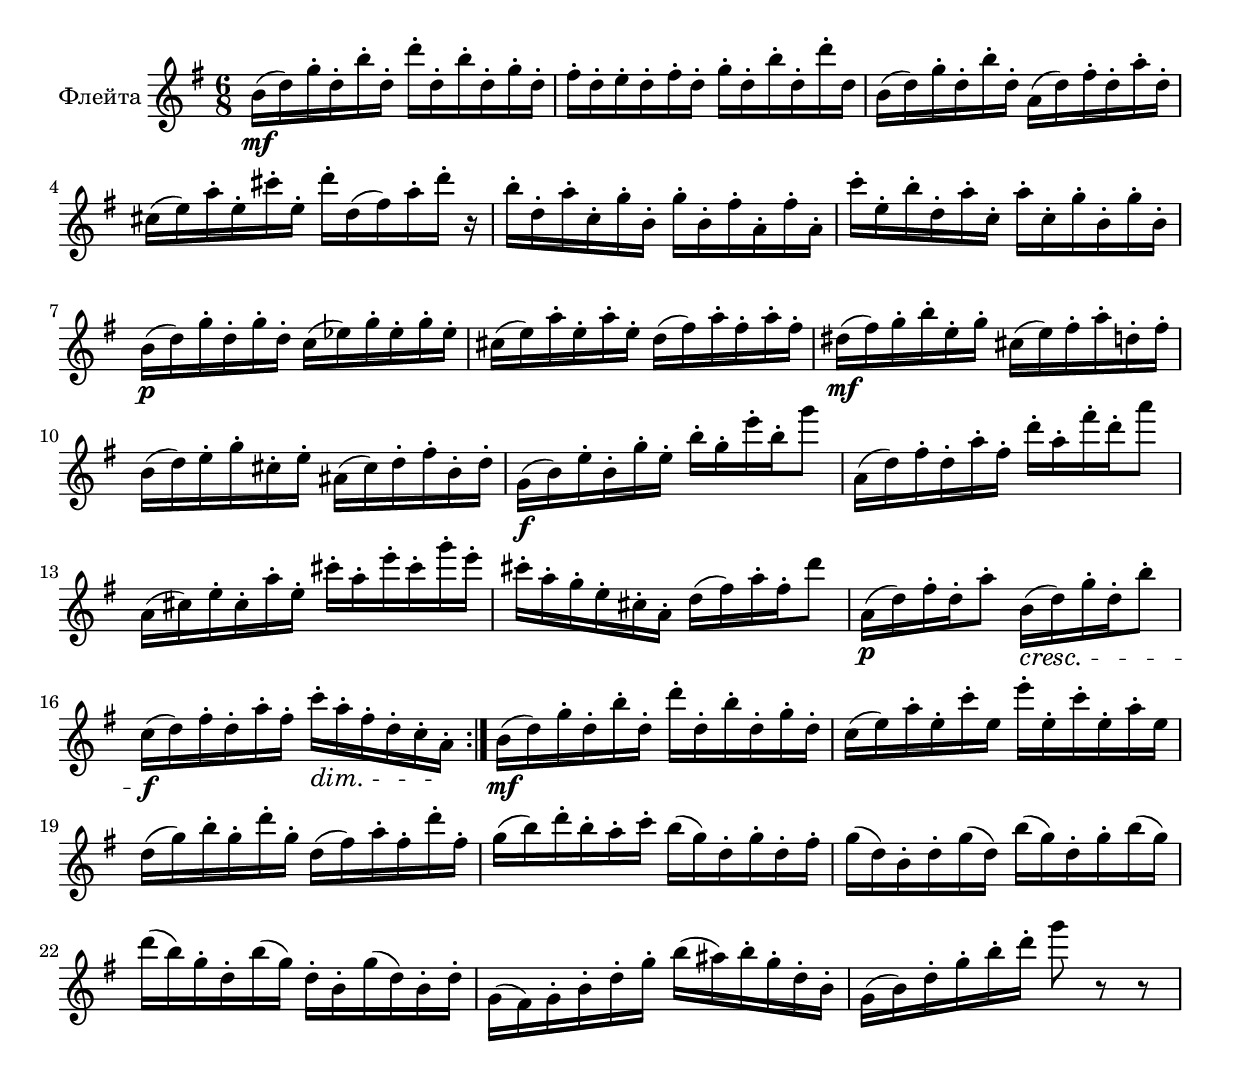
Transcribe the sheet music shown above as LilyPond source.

\version "2.24.2"

\header {
  % Удалить строку версии LilyPond 
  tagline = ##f
}

global = {
  \key g \major
  \autoBeamOn
  \time 6/8
  \repeat volta 2 {
  b16(\mf d) g-. d-. b'-. d,-. d'-. d,-. b'-. d,-. g-. d-.  |
  fis-. d-. e-. d-. fis-. d-. g-. d-. b'-. d,-. d'-. d, |
  b( d) g-. d-. b'-. d,-. a( d) fis-. d-. a'-. d,-. |
  cis( e) a-. e-. cis'-. e,-. d'-. d,( fis) a-. d-. r |
  
  b-. d,-. a'-. c,-. g'-. b,-. g'-. b,-. fis'-. a,-. fis'-. a,-. |
  c'-. e,-. b'-. d,-. a'-. c,-. a'-. c,-. g'-. b,-. g'-. b,-. |
  b\p( d) g-. d-. g-. d-. c( es) g-. es-. g-. es-. |
  cis( e) a-. e-. a-. e-. d( fis) a-. fis-. a-. fis-. |
  
  dis(\mf fis) g-. b-. e,-. g-. cis,( e) fis-. a-. d,-. fis-. |
  b,( d) e-. g-. cis,-. e-. ais,( cis) d-. fis-. b,-. d-. |
  g,(\f b) e-. b-. g'-. e-. b'-. g-. e'-. b-. g'8 |
  a,,16( d) fis-. d-. a'-. fis-. d'-. a-. fis'-. d-. a'8 |
  
  a,,16( cis) e-. cis-. a'-. e-. cis'-. a-. e'-. cis-. g'-. e-. |
  cis-. a-. g-. e-. cis-. a-. d( fis) a-. fis-. d'8 |
  a,16\p( d) fis-. d-. a'8-. b,16(\cresc d) g-. d-. b'8-. |
  c,16\f( d) fis-. d-. a'-. fis-. c'-.\dim a-. fis-. d-. c-. a-.\! | }
  
  
    b16(\mf d) g-. d-. b'-. d,-. d'-. d,-. b'-. d,-. g-. d-.  |
    c( e) a-. e-. c'-. e, e'-. e,-. c'-. e,-. a-. e |
    d( g) b-. g-. d'-. g,-. d( fis) a-. fis-. d'-. fis,-. |
    g( b) d-. b-. a-. c-. b( g) d-. g-. d-. fis-. |
    
    g( d) b-. d-. g( d) b'( g) d-. g-. b( g) |
    d'( b) g-. d-. b'( g) d-. b-. g'( d) b-. d-. |
    g,( fis) g-. b-. d-. g-. b( ais) b-. g-. d-. b-. |
    g( b) d-. g-. b-. d-. g8 r r 
  
  
  
  
  
}

flute = \relative c'' {
  \global
  % Вписывайте музыку сюда
  
}

\score {
  \new Staff \with {
    instrumentName = "Флейта"
    midiInstrument = "flute"
  } \flute
  \layout { }
  \midi {
    \tempo 4=100
  }
}
